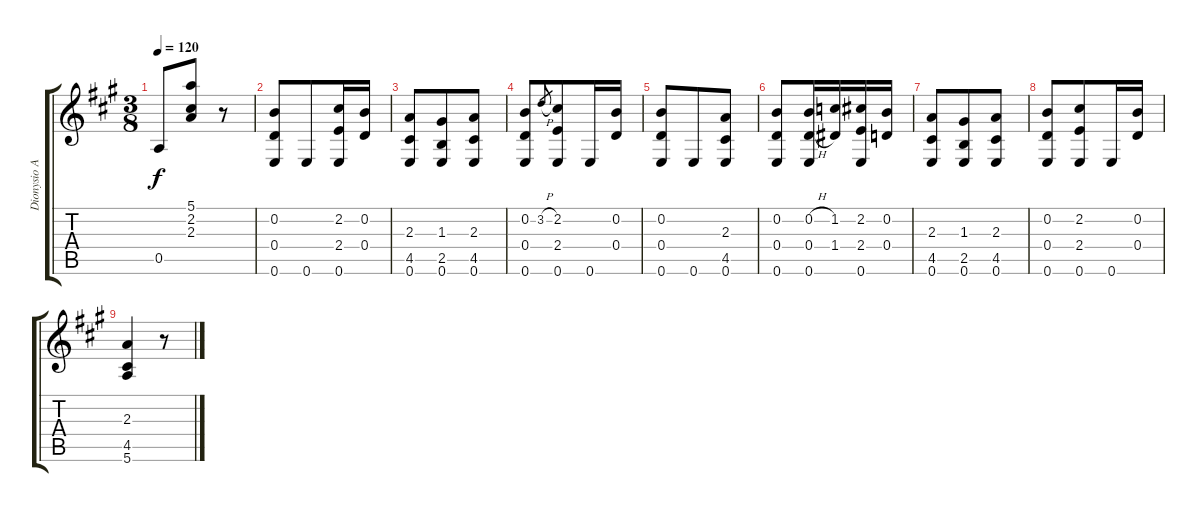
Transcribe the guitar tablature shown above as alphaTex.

\track ("Dionysio Aguado" "Dionysio A") {instrument acousticguitarnylon}
\staff {score tabs}
\tuning (E4 B3 G3 D3 A2 E2) {hide}
\ts (3 8)
\tempo 120
\clef g2
\ks a
0.5.8{dy f} (5.1 2.2 2.3).8 r.8 |
(0.2 0.4 0.6).8 0.6.8 (2.2 2.4 0.6).16 (0.2 0.4).16 |
(2.3 4.5 0.6).8 (1.3 2.5 0.6).8 (2.3 4.5 0.6).8 |
(0.2 0.4 0.6).8 3.2{h}.8{gr} (2.2 2.4 0.6).8 0.6.16 (0.2 0.4).16 |
(0.2 0.4 0.6).8 0.6.8 (2.3 4.5 0.6).8 |
(0.2 0.4 0.6).8 (0.2{h} 0.4{h} 0.6).16 (1.2 1.4).16 (2.2 2.4 0.6).16 (0.2 0.4).16 |
(2.3 4.5 0.6).8 (1.3 2.5 0.6).8 (2.3 4.5 0.6).8 |
(0.2 0.4 0.6).8 (2.2 2.4 0.6).8 0.6.16 (0.2 0.4).16 |
(2.3 4.5 5.6).4 r.8
